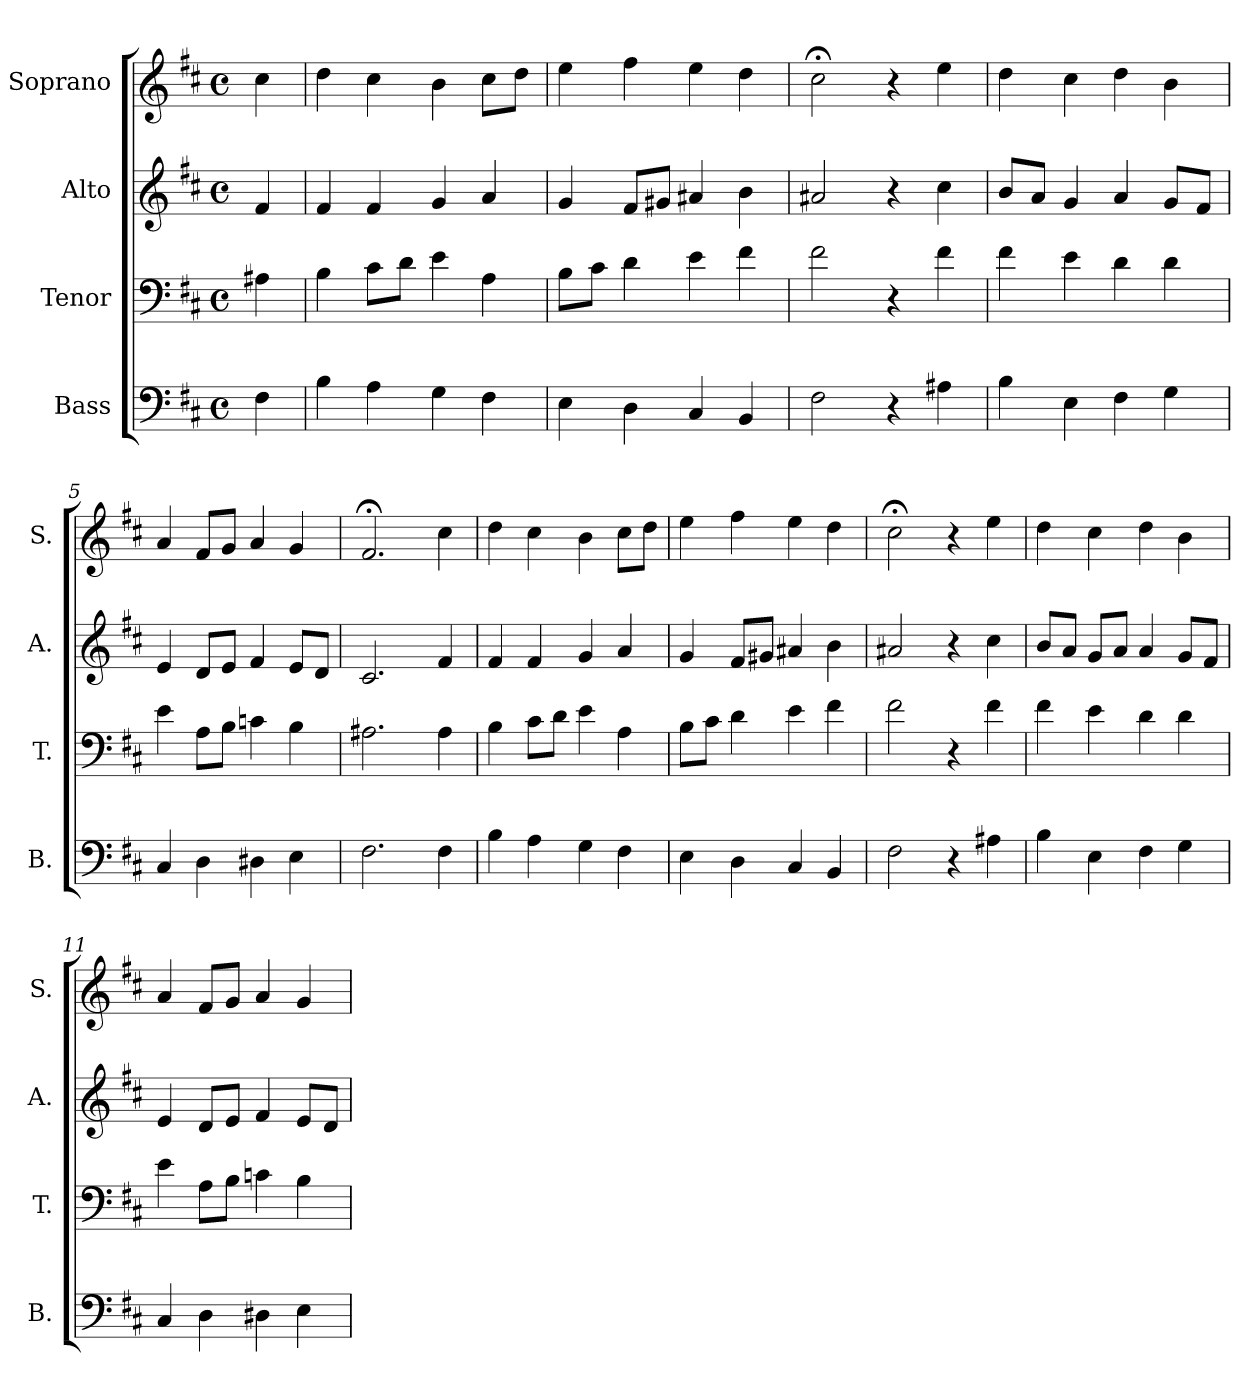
**kern	**kern	**kern	**kern
*part4	*part3	*part2	*part1
*staff4	*staff3	*staff2	*staff1
*I"Bass	*I"Tenor	*I"Alto	*I"Soprano
*I'B.	*I'T.	*I'A.	*I'S.
*clefF4	*clefF4	*clefG2	*clefG2
*k[f#c#]	*k[f#c#]	*k[f#c#]	*k[f#c#]
*b:	*b:	*b:	*b:
*M4/4	*M4/4	*M4/4	*M4/4
*met(c)	*met(c)	*met(c)	*met(c)
=	=	=	=
4F#\	4A#X\	4f#/	4cc#\
=1	=1	=1	=1
4B\	4B\	4f#/	4dd\
4A\	8c#\L	4f#/	4cc#\
.	8d\J	.	.
4G\	4e\	4g/	4b\
4F#\	4A\	4a/	8cc#\L
.	.	.	8dd\J
=2	=2	=2	=2
4E\	8B\L	4g/	4ee\
.	8c#\J	.	.
4D\	4d\	8f#/L	4ff#\
.	.	8g#X/J	.
4C#/	4e\	4a#X/	4ee\
4BB/	4f#\	4b\	4dd\
=3	=3	=3	=3
2F#\	2f#\	2a#X/	2cc#;<\
4r	4r	4r	4r
4A#X\	4f#\	4cc#\	4ee\
=4	=4	=4	=4
4B\	4f#\	8b/L	4dd\
.	.	8a/J	.
4E\	4e\	4g/	4cc#\
4F#\	4d\	4a/	4dd\
4G\	4d\	8g/L	4b\
.	.	8f#/J	.
!!LO:LB:g=z
=5	=5	=5	=5
4C#/	4e\	4e/	4a/
4D\	8A\L	8d/L	8f#/L
.	8B\J	8e/J	8g/J
4D#X\	4cn\	4f#/	4a/
4E\	4B\	8e/L	4g/
.	.	8d/J	.
=6	=6	=6	=6
2.F#\	2.A#X\	2.c#/	2.f#;</
4F#\	4A#\	4f#/	4cc#\
=7	=7	=7	=7
4B\	4B\	4f#/	4dd\
4A\	8c#\L	4f#/	4cc#\
.	8d\J	.	.
4G\	4e\	4g/	4b\
4F#\	4A\	4a/	8cc#\L
.	.	.	8dd\J
=8	=8	=8	=8
4E\	8B\L	4g/	4ee\
.	8c#\J	.	.
4D\	4d\	8f#/L	4ff#\
.	.	8g#X/J	.
4C#/	4e\	4a#X/	4ee\
4BB/	4f#\	4b\	4dd\
!!LO:LB:g=z
=9	=9	=9	=9
2F#\	2f#\	2a#X/	2cc#;<\
4r	4r	4r	4r
4A#X\	4f#\	4cc#\	4ee\
=10	=10	=10	=10
4B\	4f#\	8b/L	4dd\
.	.	8a/J	.
4E\	4e\	8g/L	4cc#\
.	.	8a/J	.
4F#\	4d\	4a/	4dd\
4G\	4d\	8g/L	4b\
.	.	8f#/J	.
=11	=11	=11	=11
4C#/	4e\	4e/	4a/
4D\	8A\L	8d/L	8f#/L
.	8B\J	8e/J	8g/J
4D#X\	4cn\	4f#/	4a/
4E\	4B\	8e/L	4g/
.	.	8d/J	.
=	=	=	=
*-	*-	*-	*-
